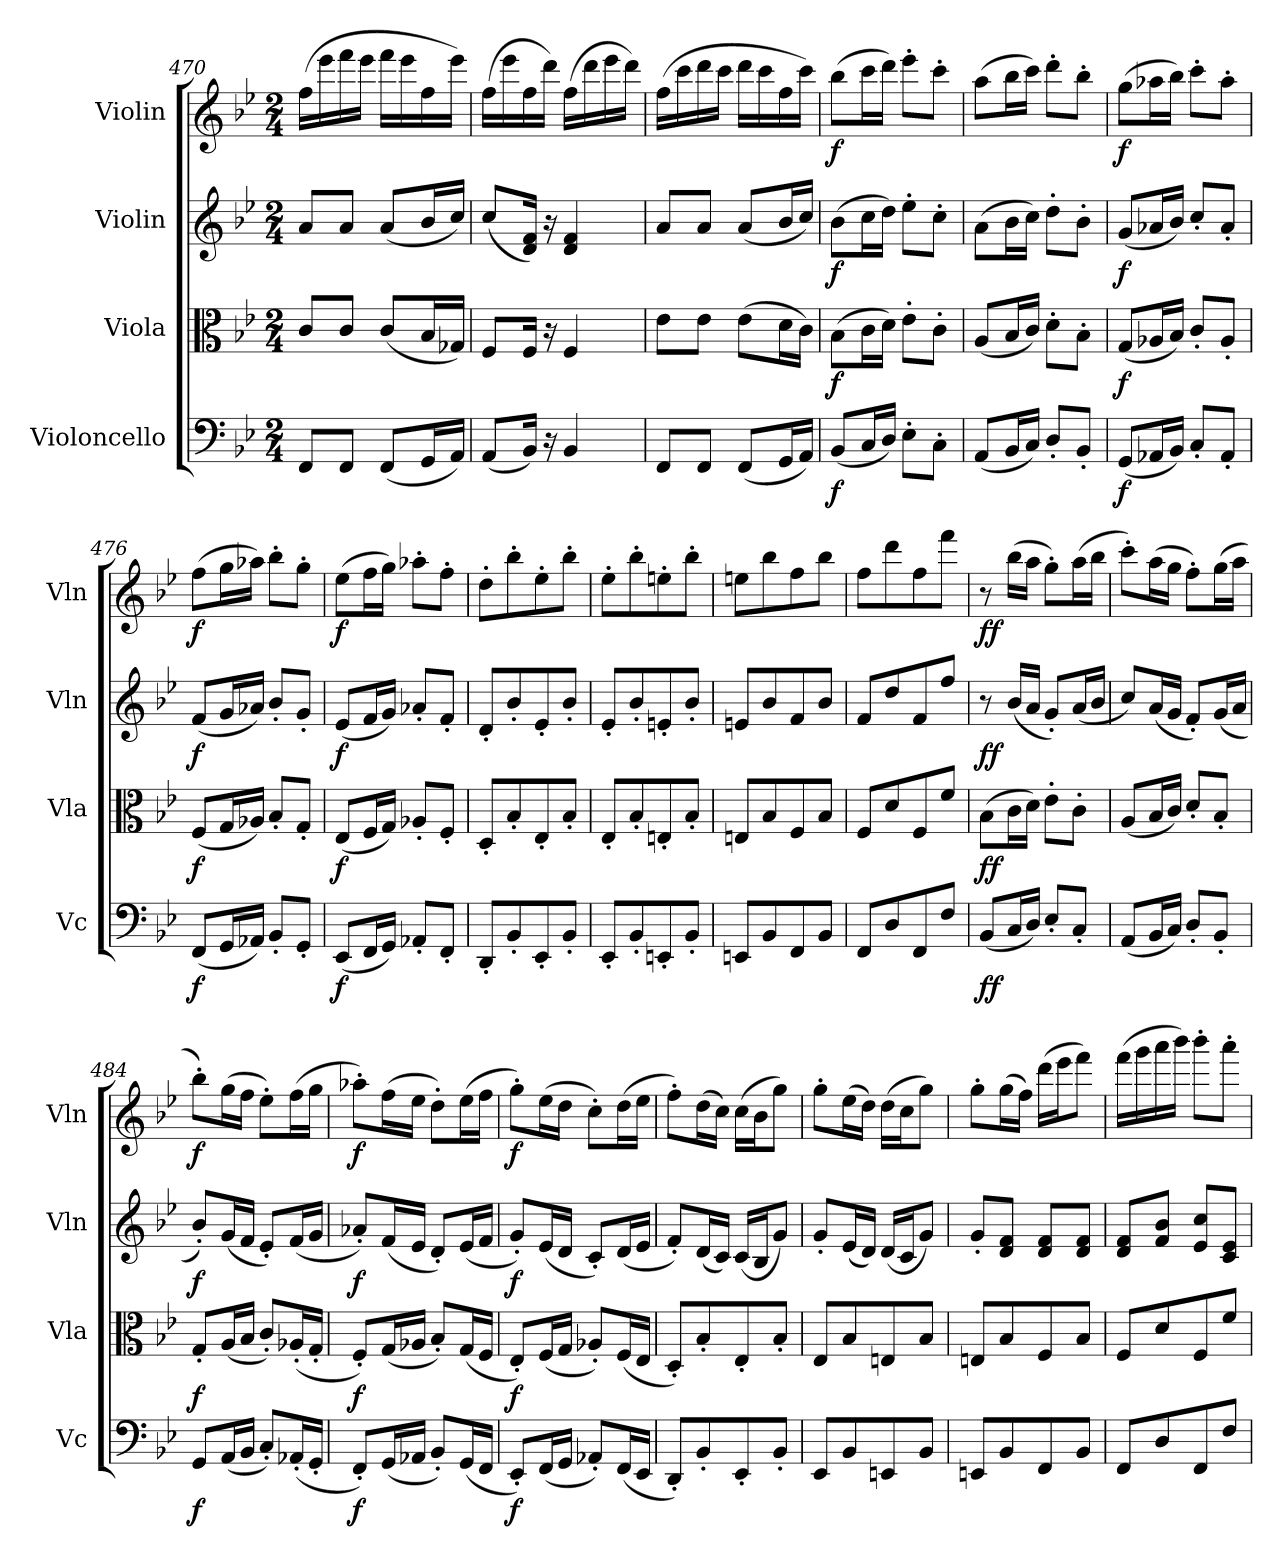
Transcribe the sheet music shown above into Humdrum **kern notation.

**kern	**dynam	**kern	**dynam	**kern	**dynam	**kern	**dynam
*part4	*part4	*part3	*part3	*part2	*part2	*part1	*part1
*staff4	*staff4	*staff3	*staff3	*staff2	*staff2	*staff1	*staff1
*I"Violoncello	*	*I"Viola	*	*I"Violin	*	*I"Violin	*
*I'Vc	*	*I'Vla	*	*I'Vln	*	*I'Vln	*
*clefF4	*	*clefC3	*	*clefG2	*	*clefG2	*
*k[b-e-]	*	*k[b-e-]	*	*k[b-e-]	*	*k[b-e-]	*
*M2/4	*	*M2/4	*	*M2/4	*	*M2/4	*
=470	=470	=470	=470	=470	=470	=470	=470
8FF/L	.	8c/L	.	8a/L	.	(16ff\LL	.
.	.	.	.	.	.	16eee-\	.
8FF/J	.	8c/J	.	8a/J	.	16fff\	.
.	.	.	.	.	.	16eee-\JJ	.
(8FF/L	.	(8c/L	.	(8a/L	.	16fff\LL	.
.	.	.	.	.	.	16eee-\	.
16GG/L	.	16B-/L	.	16b-/L	.	16ff\	.
16AA/JJ)	.	16G-X/JJ)	.	16cc/JJ)	.	16eee-\JJ)	.
=471	=471	=471	=471	=471	=471	=471	=471
(8AA/L	.	8F/L	.	(8cc/L	.	(16ff\LL	.
.	.	.	.	.	.	16eee-\	.
16BB-/Jk)	.	16F/Jk	.	16d/ 16f/Jk)	.	16ff\	.
16r	.	16r	.	16r	.	16ddd\JJ)	.
4BB-/	.	4F/	.	4d/ 4f/	.	(16ff\LL	.
.	.	.	.	.	.	16ddd\	.
.	.	.	.	.	.	16eee-\	.
.	.	.	.	.	.	16ddd\JJ)	.
=472	=472	=472	=472	=472	=472	=472	=472
8FF/L	.	8e-\L	.	8a/L	.	(16ff\LL	.
.	.	.	.	.	.	16ccc\	.
8FF/J	.	8e-\J	.	8a/J	.	16ddd\	.
.	.	.	.	.	.	16ccc\JJ	.
(8FF/L	.	(8e-\L	.	(8a/L	.	16ddd\LL	.
.	.	.	.	.	.	16ccc\	.
16GG/L	.	16d\L	.	16b-/L	.	16ff\	.
16AA/JJ)	.	16c\JJ)	.	16cc/JJ)	.	16ccc\JJ)	.
=473	=473	=473	=473	=473	=473	=473	=473
(8BB-/L	f	(8B-\L	f	(8b-\L	f	(8bb-\L	f
16C/L	.	16c\L	.	16cc\L	.	16ccc\L	.
16D/JJ)	.	16d\JJ)	.	16dd\JJ)	.	16ddd\JJ)	.
8E-'\L	.	8e-'\L	.	8ee-'\L	.	8eee-'\L	.
8C'\J	.	8c'\J	.	8cc'\J	.	8ccc'\J	.
=474	=474	=474	=474	=474	=474	=474	=474
(8AA/L	.	(8A/L	.	(8a\L	.	(8aa\L	.
16BB-/L	.	16B-/L	.	16b-\L	.	16bb-\L	.
16C/JJ)	.	16c/JJ)	.	16cc\JJ)	.	16ccc\JJ)	.
8D'/L	.	8d'\L	.	8dd'\L	.	8ddd'\L	.
8BB-'/J	.	8B-'\J	.	8b-'\J	.	8bb-'\J	.
=475	=475	=475	=475	=475	=475	=475	=475
(8GG/L	f	(8G/L	f	(8g/L	f	(8gg\L	f
16AA-X/L	.	16A-X/L	.	16a-X/L	.	16aa-X\L	.
16BB-/JJ)	.	16B-/JJ)	.	16b-/JJ)	.	16bb-\JJ)	.
8C'/L	.	8c'/L	.	8cc'/L	.	8ccc'\L	.
8AA-'/J	.	8A-'/J	.	8a-'/J	.	8aa-'\J	.
=476	=476	=476	=476	=476	=476	=476	=476
(8FF/L	f	(8F/L	f	(8f/L	f	(8ff\L	f
16GG/L	.	16G/L	.	16g/L	.	16gg\L	.
16AA-X/JJ)	.	16A-X/JJ)	.	16a-X/JJ)	.	16aa-X\JJ)	.
8BB-'/L	.	8B-'/L	.	8b-'/L	.	8bb-'\L	.
8GG'/J	.	8G'/J	.	8g'/J	.	8gg'\J	.
=477	=477	=477	=477	=477	=477	=477	=477
(8EE-/L	f	(8E-/L	f	(8e-/L	f	(8ee-\L	f
16FF/L	.	16F/L	.	16f/L	.	16ff\L	.
16GG/JJ)	.	16G/JJ)	.	16g/JJ)	.	16gg\JJ)	.
8AA-X'/L	.	8A-X'/L	.	8a-X'/L	.	8aa-X'\L	.
8FF'/J	.	8F'/J	.	8f'/J	.	8ff'\J	.
=478	=478	=478	=478	=478	=478	=478	=478
8DD'/L	.	8D'/L	.	8d'/L	.	8dd'\L	.
8BB-'/	.	8B-'/	.	8b-'/	.	8bb-'\	.
8EE-'/	.	8E-'/	.	8e-'/	.	8ee-'\	.
8BB-'/J	.	8B-'/J	.	8b-'/J	.	8bb-'\J	.
=479	=479	=479	=479	=479	=479	=479	=479
8EE-'/L	.	8E-'/L	.	8e-'/L	.	8ee-'\L	.
8BB-'/	.	8B-'/	.	8b-'/	.	8bb-'\	.
8EEn'/	.	8En'/	.	8en'/	.	8een'\	.
8BB-'/J	.	8B-'/J	.	8b-'/J	.	8bb-'\J	.
=480	=480	=480	=480	=480	=480	=480	=480
8EEn/L	.	8En/L	.	8en/L	.	8een\L	.
8BB-/	.	8B-/	.	8b-/	.	8bb-\	.
8FF/	.	8F/	.	8f/	.	8ff\	.
8BB-/J	.	8B-/J	.	8b-/J	.	8bb-\J	.
=481	=481	=481	=481	=481	=481	=481	=481
8FF/L	.	8F/L	.	8f/L	.	8ff\L	.
8D/	.	8d/	.	8dd/	.	8ddd\	.
8FF/	.	8F/	.	8f/	.	8ff\	.
8F/J	.	8f/J	.	8ff/J	.	8fff\J	.
=482	=482	=482	=482	=482	=482	=482	=482
(8BB-/L	ff	(8B-\L	ff	8r	ff	8r	ff
16C/L	.	16c\L	.	(16b-/LL	.	(16bb-\LL	.
16D/JJ)	.	16d\JJ)	.	16a/JJ	.	16aa\JJ	.
8E-'/L	.	8e-'\L	.	8g'/L)	.	8gg'\L)	.
8C'/J	.	8c'\J	.	(16a/L	.	(16aa\L	.
.	.	.	.	16b-/JJ	.	16bb-\JJ	.
=483	=483	=483	=483	=483	=483	=483	=483
(8AA/L	.	(8A/L	.	8cc/L)	.	8ccc'\L)	.
16BB-/L	.	16B-/L	.	(16a/L	.	(16aa\L	.
16C/JJ)	.	16c/JJ)	.	16g/JJ	.	16gg\JJ	.
8D'/L	.	8d'/L	.	8f'/L)	.	8ff'\L)	.
8BB-'/J	.	8B-'/J	.	(16g/L	.	(16gg\L	.
.	.	.	.	16a/JJ	.	16aa\JJ	.
=484	=484	=484	=484	=484	=484	=484	=484
8GG/L	f	8G'/L	f	8b-'/L)	f	8bb-'\L)	f
(16AA/L	.	(16A/L	.	(16g/L	.	(16gg\L	.
16BB-/JJ	.	16B-/JJ	.	16f/JJ	.	16ff\JJ	.
8C'/L)	.	8c'/L)	.	8e-'/L)	.	8ee-'\L)	.
(16AA-X'/L	.	(16A-X'/L	.	(16f/L	.	(16ff\L	.
16GG'/JJ	.	16G'/JJ	.	16g/JJ	.	16gg\JJ	.
=485	=485	=485	=485	=485	=485	=485	=485
8FF'/L)	f	8F'/L)	f	8a-X'/L)	f	8aa-X'\L)	f
(16GG/L	.	(16G/L	.	(16f/L	.	(16ff\L	.
16AA-X/JJ	.	16A-X/JJ	.	16e-/JJ	.	16ee-\JJ	.
8BB-'/L)	.	8B-'/L)	.	8d'/L)	.	8dd'\L)	.
(16GG/L	.	(16G/L	.	(16e-/L	.	(16ee-\L	.
16FF/JJ	.	16F/JJ	.	16f/JJ	.	16ff\JJ	.
=486	=486	=486	=486	=486	=486	=486	=486
8EE-'/L)	f	8E-'/L)	f	8g'/L)	f	8gg'\L)	f
(16FF/L	.	(16F/L	.	(16e-/L	.	(16ee-\L	.
16GG/JJ	.	16G/JJ	.	16d/JJ	.	16dd\JJ	.
8AA-X'/L)	.	8A-X'/L)	.	8c'/L)	.	8cc'\L)	.
(16FF/L	.	(16F/L	.	(16d/L	.	(16dd\L	.
16EE-/JJ	.	16E-/JJ	.	16e-/JJ	.	16ee-\JJ	.
=487	=487	=487	=487	=487	=487	=487	=487
8DD'/L)	.	8D'/L)	.	8f'/L)	.	8ff'\L)	.
8BB-'/	.	8B-'/	.	(16d/L	.	(16dd\L	.
.	.	.	.	16c/JJ)	.	16cc\JJ)	.
8EE-'/	.	8E-'/	.	(16c/LL	.	(16cc\LL	.
.	.	.	.	16B-/J	.	16b-\J	.
8BB-'/J	.	8B-'/J	.	8g/J)	.	8gg\J)	.
=488	=488	=488	=488	=488	=488	=488	=488
8EE-/L	.	8E-/L	.	8g'/L	.	8gg'\L	.
8BB-/	.	8B-/	.	(16e-/L	.	(16ee-\L	.
.	.	.	.	16d/JJ)	.	16dd\JJ)	.
8EEn/	.	8En/	.	(16d/LL	.	(16dd\LL	.
.	.	.	.	16c/J	.	16cc\J	.
8BB-/J	.	8B-/J	.	8g/J)	.	8gg\J)	.
=489	=489	=489	=489	=489	=489	=489	=489
8EEn/L	.	8En/L	.	8g'/L	.	8gg'\L	.
8BB-/	.	8B-/	.	8d/ 8f/J	.	(16gg\L	.
.	.	.	.	.	.	16ff\JJ)	.
8FF/	.	8F/	.	8d/ 8f/L	.	(16ddd\LL	.
.	.	.	.	.	.	16eee-\J	.
8BB-/J	.	8B-/J	.	8d/ 8f/J	.	8fff\J)	.
=490	=490	=490	=490	=490	=490	=490	=490
8FF/L	.	8F/L	.	8d/ 8f/L	.	(16fff\LL	.
.	.	.	.	.	.	16ggg\	.
8D/	.	8d/	.	8f/ 8b-/J	.	16aaa\	.
.	.	.	.	.	.	16bbb-\JJ)	.
8FF/	.	8F/	.	8e-/ 8cc/L	.	8bbb-'\L	.
8F/J	.	8f/J	.	8c/ 8e-/J	.	8aaa'\J	.
=	=	=	=	=	=	=	=
*-	*-	*-	*-	*-	*-	*-	*-
